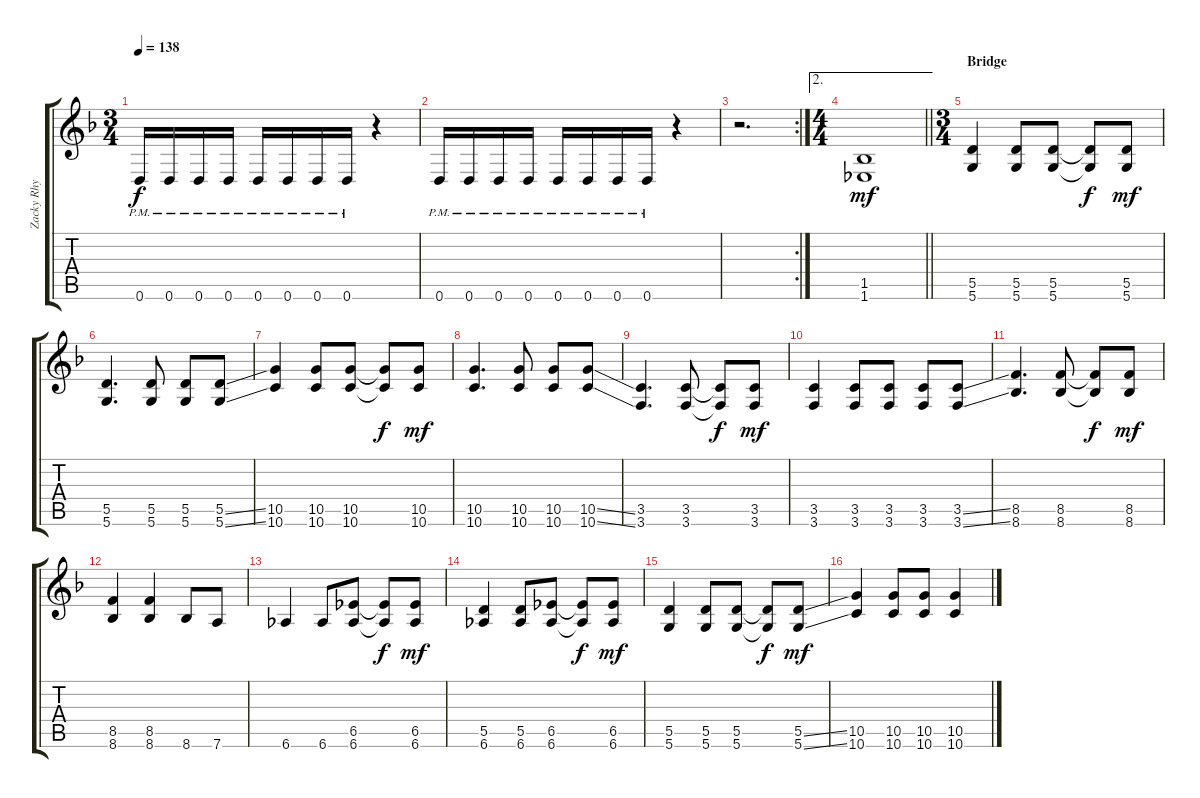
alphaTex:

\track ("Zacky Rhy" "Zacky Rhy") {instrument distortionguitar}
\staff {score tabs}
\tuning (E4 B3 G3 D3 A2 D2) {hide}
\ts (3 4)
\tempo 138
\clef g2
\ks f
0.6{pm}.16{dy f} 0.6{pm}.16 0.6{pm}.16 0.6{pm}.16 0.6{pm}.16 0.6{pm}.16 0.6{pm}.16 0.6{pm}.16 r.4 |
0.6{pm}.16 0.6{pm}.16 0.6{pm}.16 0.6{pm}.16 0.6{pm}.16 0.6{pm}.16 0.6{pm}.16 0.6{pm}.16 r.4 |
\rc 2
r.2{d} |
\ae 2
\ts (4 4)
\barLineRight lightlight
(1.5 1.6).1{dy mf} |
\ts (3 4)
\section ("" "Bridge")
(5.5 5.6).4 (5.5 5.6).8 (5.5 5.6).8 (5.5{t} 5.6{t}).8{dy f} (5.5 5.6).8{dy mf} |
(5.5 5.6).4{d} (5.5 5.6).8 (5.5 5.6).8 (5.5{ss} 5.6{ss}).8 |
(10.5 10.6).4 (10.5 10.6).8 (10.5 10.6).8 (10.5{t} 10.6{t}).8{dy f} (10.5 10.6).8{dy mf} |
(10.5 10.6).4{d} (10.5 10.6).8 (10.5 10.6).8 (10.5{ss} 10.6{ss}).8 |
(3.5 3.6).4{d} (3.5 3.6).8 (3.5{t} 3.6{t}).8{dy f} (3.5 3.6).8{dy mf} |
(3.5 3.6).4 (3.5 3.6).8 (3.5 3.6).8 (3.5 3.6).8 (3.5{ss} 3.6{ss}).8 |
(8.5 8.6).4{d} (8.5 8.6).8 (8.5{t} 8.6{t}).8{dy f} (8.5 8.6).8{dy mf} |
(8.5 8.6).4 (8.5 8.6).4 8.6.8 7.6.8 |
6.6.4 6.6.8 (6.5 6.6).8 (6.5{t} 6.6{t}).8{dy f} (6.5 6.6).8{dy mf} |
(5.5 6.6).4 (5.5 6.6).8 (6.5 6.6).8 (6.5{t} 6.6{t}).8{dy f} (6.5 6.6).8{dy mf} |
(5.5 5.6).4 (5.5 5.6).8 (5.5 5.6).8 (5.5{t} 5.6{t}).8{dy f} (5.5{ss} 5.6{ss}).8{dy mf} |
(10.5 10.6).4 (10.5 10.6).8 (10.5 10.6).8 (10.5 10.6).4
